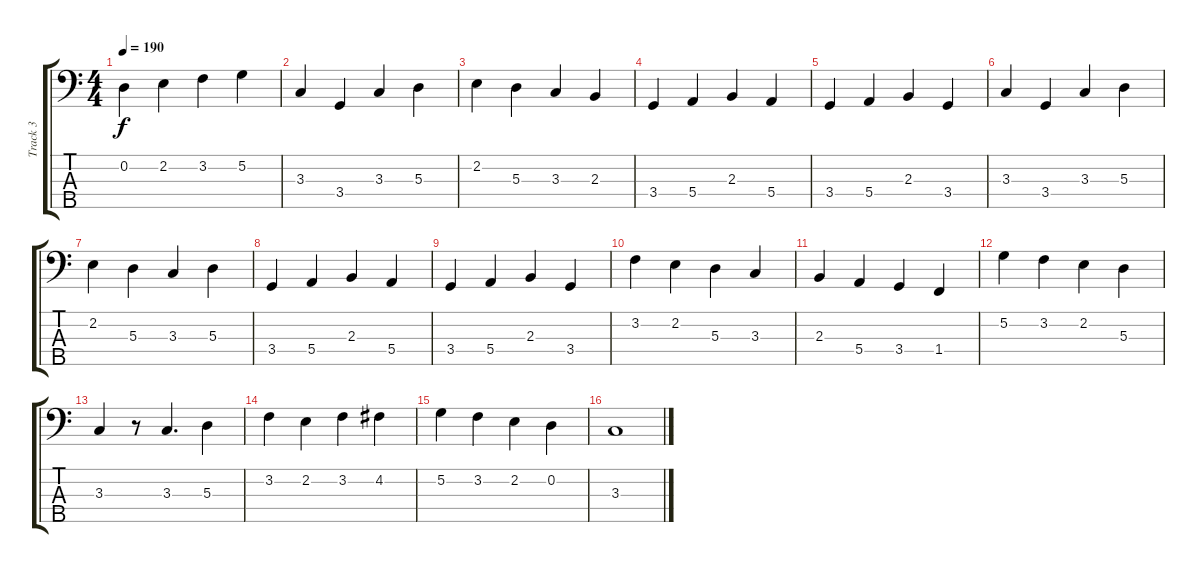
\track ("Track 3" "Track 3") {instrument electricbassfinger}
\staff {score tabs}
\tuning (G2 D2 A1 E1 B0) {hide}
\ts (4 4)
\tempo 190
\clef f4
\ks c
0.2.4{dy f} 2.2.4 3.2.4 5.2.4 |
3.3.4 3.4.4 3.3.4 5.3.4 |
2.2.4 5.3.4 3.3.4 2.3.4 |
3.4.4 5.4.4 2.3.4 5.4.4 |
3.4.4 5.4.4 2.3.4 3.4.4 |
3.3.4 3.4.4 3.3.4 5.3.4 |
2.2.4 5.3.4 3.3.4 5.3.4 |
3.4.4 5.4.4 2.3.4 5.4.4 |
3.4.4 5.4.4 2.3.4 3.4.4 |
3.2.4 2.2.4 5.3.4 3.3.4 |
2.3.4 5.4.4 3.4.4 1.4.4 |
5.2.4 3.2.4 2.2.4 5.3.4 |
3.3.4 r.8 3.3.4{d} 5.3.4 |
3.2.4 2.2.4 3.2.4 4.2.4 |
5.2.4 3.2.4 2.2.4 0.2.4 |
3.3.1
